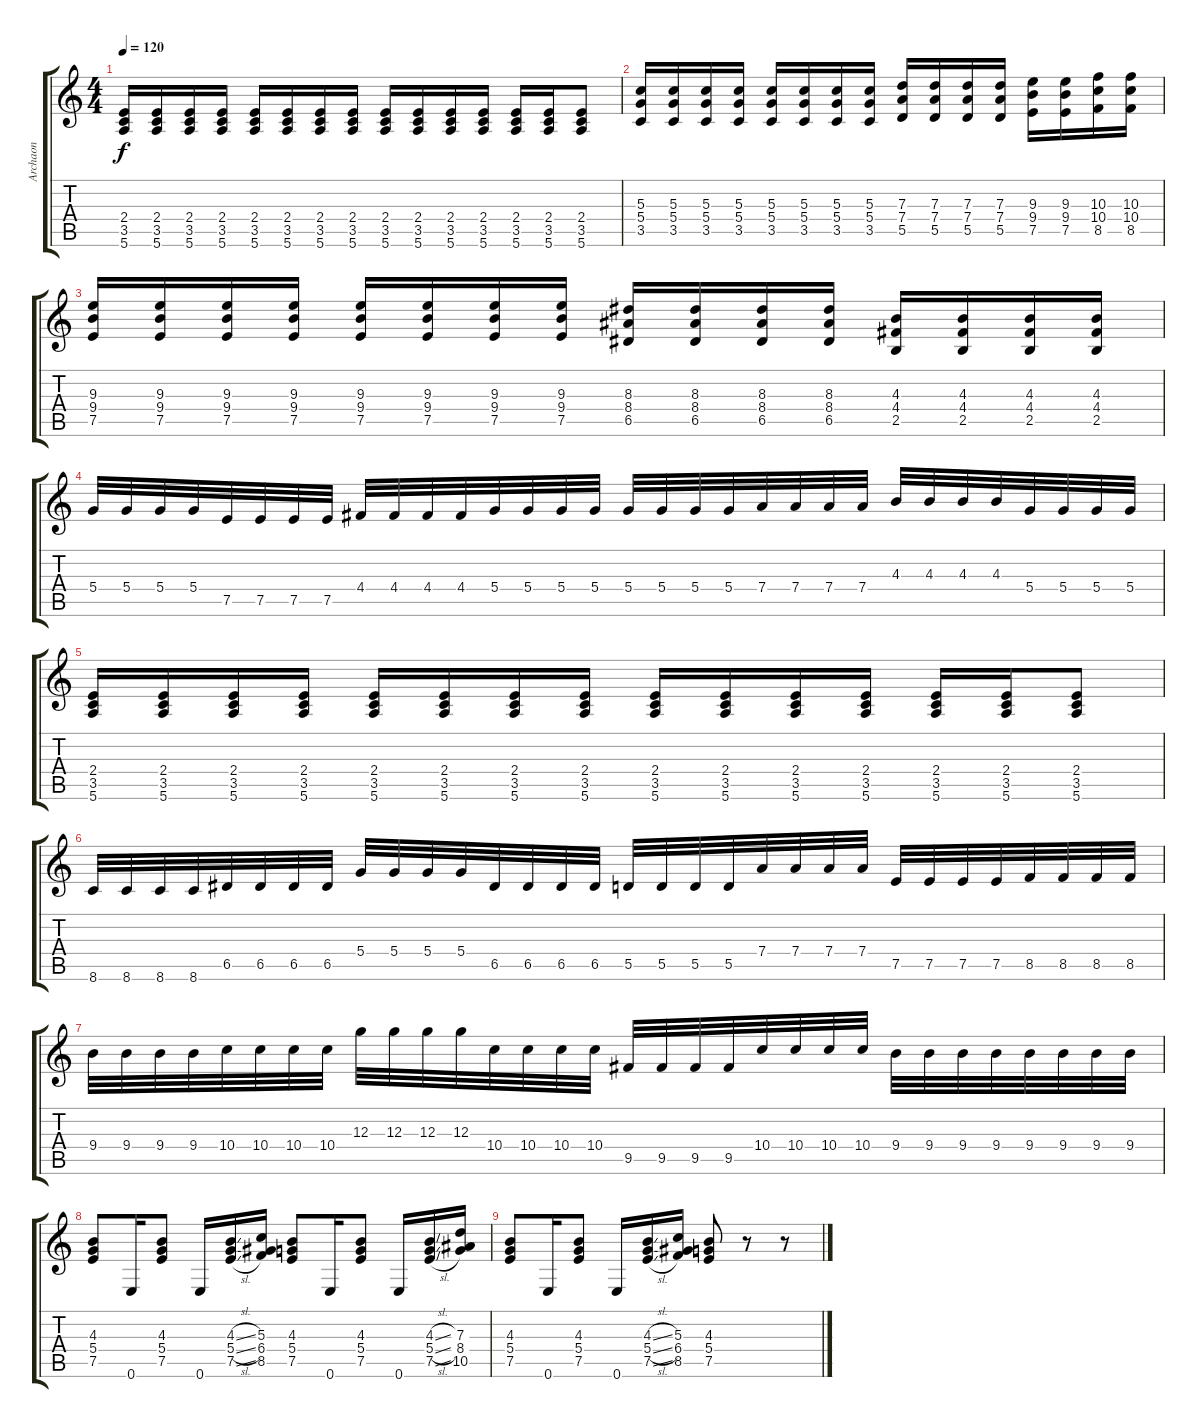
\track ("Archaon" "Archaon") {instrument distortionguitar}
\staff {score tabs}
\tuning (E4 B3 G3 D3 A2 E2) {hide}
\ts (4 4)
\tempo 120
\clef g2
\ks c
(2.4 3.5 5.6).16{dy f} (2.4 3.5 5.6).16 (2.4 3.5 5.6).16 (2.4 3.5 5.6).16 (2.4 3.5 5.6).16 (2.4 3.5 5.6).16 (2.4 3.5 5.6).16 (2.4 3.5 5.6).16 (2.4 3.5 5.6).16 (2.4 3.5 5.6).16 (2.4 3.5 5.6).16 (2.4 3.5 5.6).16 (2.4 3.5 5.6).16 (2.4 3.5 5.6).16 (2.4 3.5 5.6).8 |
(5.3 5.4 3.5).16 (5.3 5.4 3.5).16 (5.3 5.4 3.5).16 (5.3 5.4 3.5).16 (5.3 5.4 3.5).16 (5.3 5.4 3.5).16 (5.3 5.4 3.5).16 (5.3 5.4 3.5).16 (7.3 7.4 5.5).16 (7.3 7.4 5.5).16 (7.3 7.4 5.5).16 (7.3 7.4 5.5).16 (9.3 9.4 7.5).16 (9.3 9.4 7.5).16 (10.3 10.4 8.5).16 (10.3 10.4 8.5).16 |
(9.3 9.4 7.5).16 (9.3 9.4 7.5).16 (9.3 9.4 7.5).16 (9.3 9.4 7.5).16 (9.3 9.4 7.5).16 (9.3 9.4 7.5).16 (9.3 9.4 7.5).16 (9.3 9.4 7.5).16 (8.3 8.4 6.5).16 (8.3 8.4 6.5).16 (8.3 8.4 6.5).16 (8.3 8.4 6.5).16 (4.3 4.4 2.5).16 (4.3 4.4 2.5).16 (4.3 4.4 2.5).16 (4.3 4.4 2.5).16 |
5.4.32 5.4.32 5.4.32 5.4.32 7.5.32 7.5.32 7.5.32 7.5.32 4.4.32 4.4.32 4.4.32 4.4.32 5.4.32 5.4.32 5.4.32 5.4.32 5.4.32 5.4.32 5.4.32 5.4.32 7.4.32 7.4.32 7.4.32 7.4.32 4.3.32 4.3.32 4.3.32 4.3.32 5.4.32 5.4.32 5.4.32 5.4.32 |
(2.4 3.5 5.6).16 (2.4 3.5 5.6).16 (2.4 3.5 5.6).16 (2.4 3.5 5.6).16 (2.4 3.5 5.6).16 (2.4 3.5 5.6).16 (2.4 3.5 5.6).16 (2.4 3.5 5.6).16 (2.4 3.5 5.6).16 (2.4 3.5 5.6).16 (2.4 3.5 5.6).16 (2.4 3.5 5.6).16 (2.4 3.5 5.6).16 (2.4 3.5 5.6).16 (2.4 3.5 5.6).8 |
8.6.32 8.6.32 8.6.32 8.6.32 6.5.32 6.5.32 6.5.32 6.5.32 5.4.32 5.4.32 5.4.32 5.4.32 6.5.32 6.5.32 6.5.32 6.5.32 5.5.32 5.5.32 5.5.32 5.5.32 7.4.32 7.4.32 7.4.32 7.4.32 7.5.32 7.5.32 7.5.32 7.5.32 8.5.32 8.5.32 8.5.32 8.5.32 |
9.4.32 9.4.32 9.4.32 9.4.32 10.4.32 10.4.32 10.4.32 10.4.32 12.3.32 12.3.32 12.3.32 12.3.32 10.4.32 10.4.32 10.4.32 10.4.32 9.5.32 9.5.32 9.5.32 9.5.32 10.4.32 10.4.32 10.4.32 10.4.32 9.4.32 9.4.32 9.4.32 9.4.32 9.4.32 9.4.32 9.4.32 9.4.32 |
(4.3 5.4 7.5).8 0.6.16 (4.3 5.4 7.5).8 0.6.16 (4.3{sl} 5.4{sl} 7.5{sl}).16 (5.3 6.4 8.5).16 (4.3 5.4 7.5).8 0.6.16 (4.3 5.4 7.5).8 0.6.16 (4.3{sl} 5.4{sl} 7.5{sl}).16 (7.3 8.4 10.5).16 |
(4.3 5.4 7.5).8 0.6.16 (4.3 5.4 7.5).8 0.6.16 (4.3{sl} 5.4{sl} 7.5{sl}).16 (5.3 6.4 8.5).16 (4.3 5.4 7.5).8 r.8 r.8
